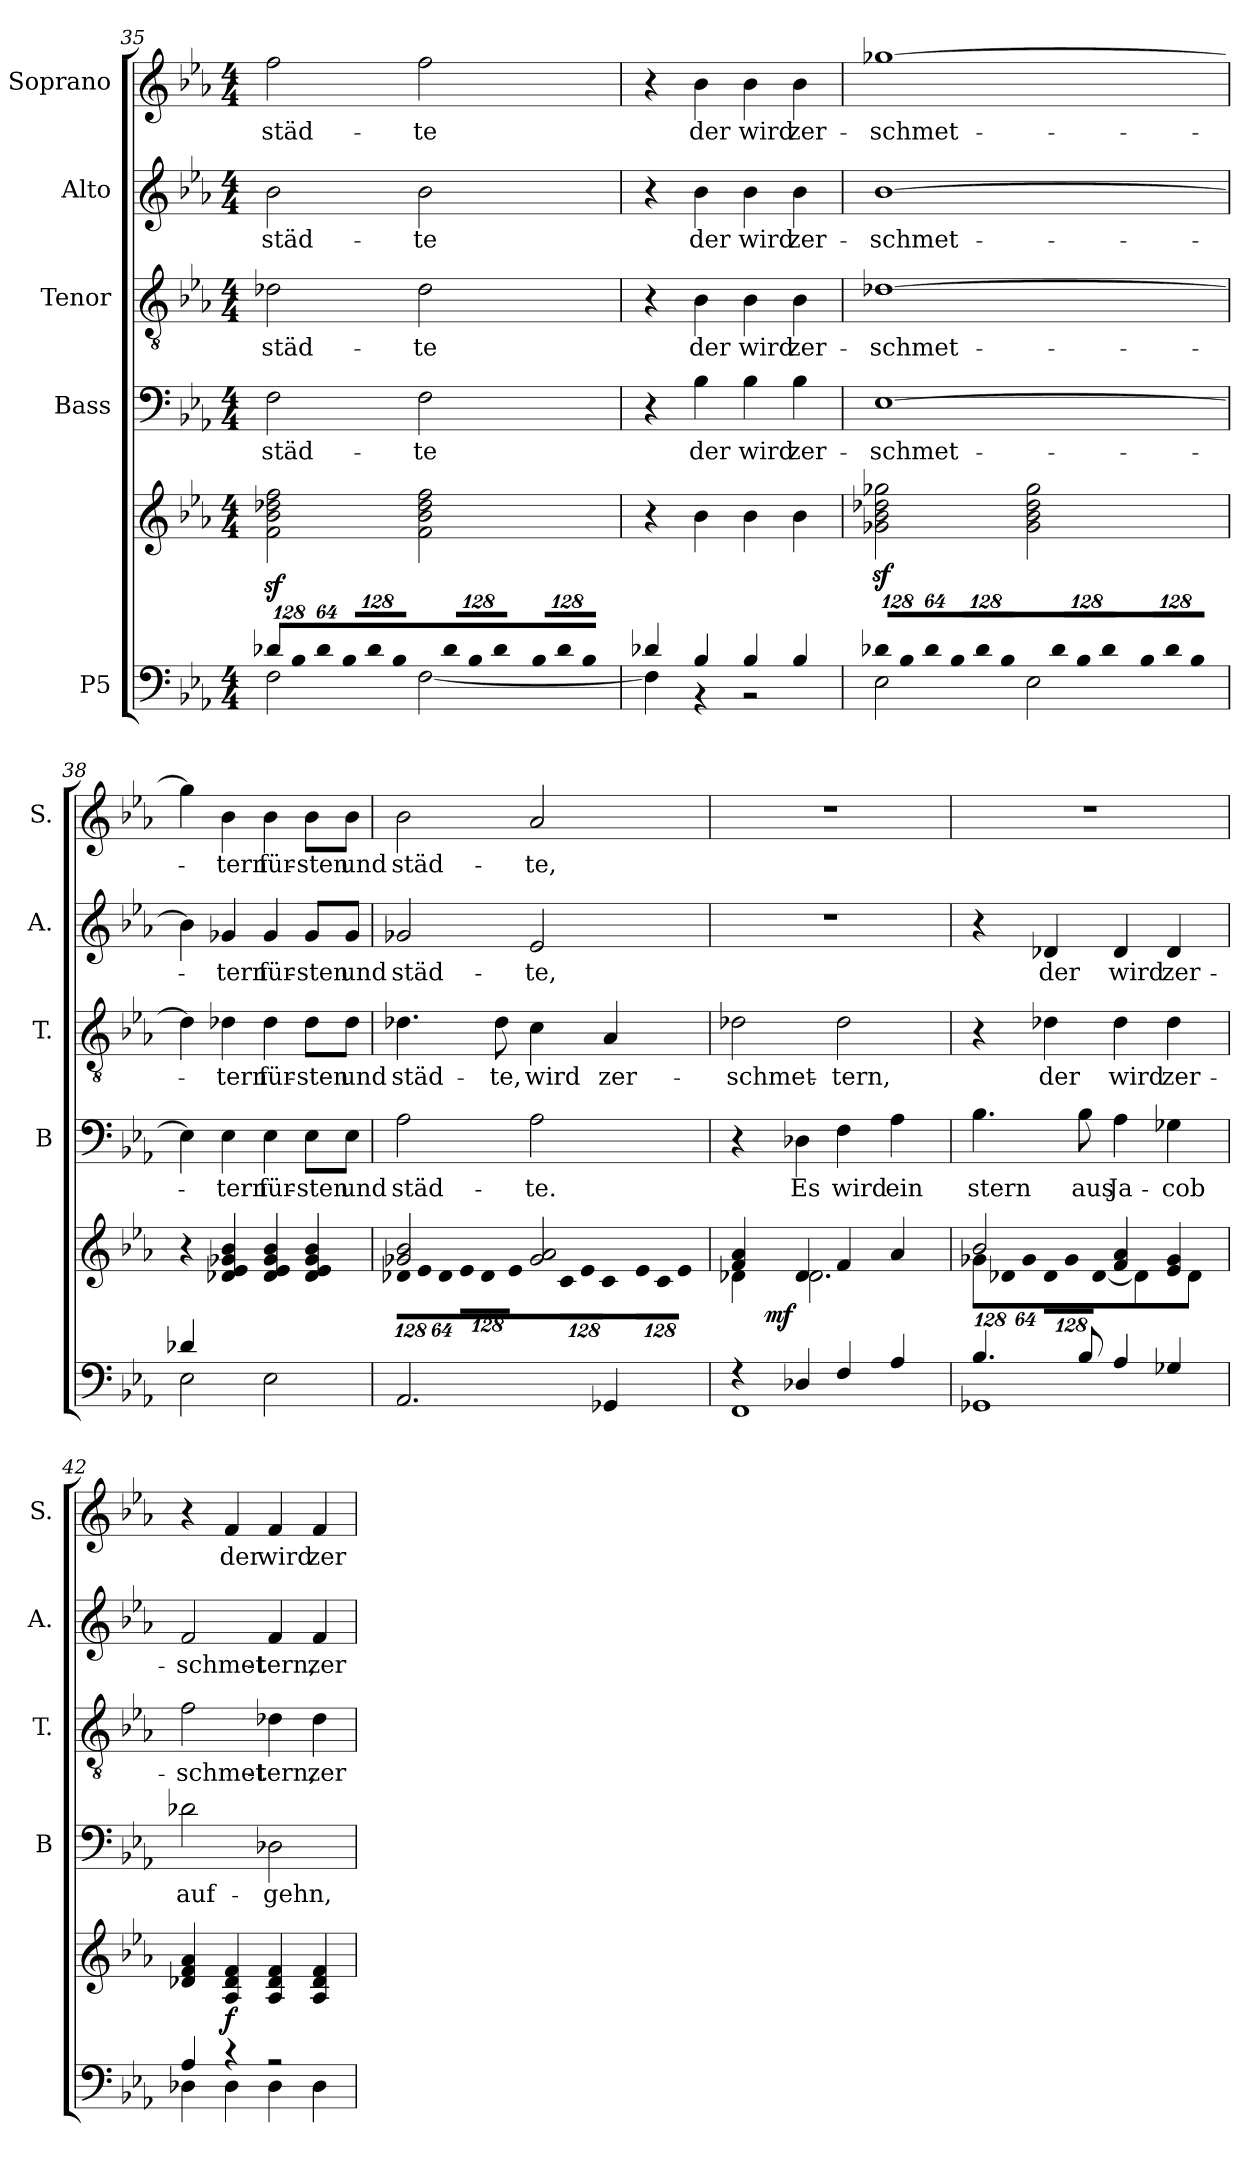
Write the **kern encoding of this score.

**kern	**kern	**dynam	**kern	**text	**kern	**text	**kern	**text	**kern	**text
*part5	*part5	*part5	*part4	*part4	*part3	*part3	*part2	*part2	*part1	*part1
*staff6	*staff5	*staff5/6	*staff4	*staff4	*staff3	*staff3	*staff2	*staff2	*staff1	*staff1
*I"P5	*	*	*I"Bass	*	*I"Tenor	*	*I"Alto	*	*I"Soprano	*
*	*	*	*I'B	*	*I'T.	*	*I'A.	*	*I'S.	*
*clefF4	*clefG2	*	*clefF4	*	*clefGv2	*	*clefG2	*	*clefG2	*
*	*	*	*	*	*ITrd7c12	*	*	*	*	*
*k[b-e-a-]	*k[b-e-a-]	*	*k[b-e-a-]	*	*k[b-e-a-]	*	*k[b-e-a-]	*	*k[b-e-a-]	*
*E-:	*E-:	*	*E-:	*	*E-:	*	*E-:	*	*E-:	*
*M4/4	*M4/4	*	*M4/4	*	*M4/4	*	*M4/4	*	*M4/4	*
*Xbrackettup	*	*	*	*	*	*	*	*	*	*
=35	=35	=35	=35	=35	=35	=35	=35	=35	=35	=35
!LO:N:vis=8	!	!	!	!	!	!	!	!	!	!
*^	*	*	*	*	*	*	*	*	*	*
!	!	!	!	!	!LO:LY:b:color=#000000	!	!	!	!	!	!
!	!	!	!	!	!	!	!LO:LY:b:color=#000000	!	!	!	!
!	!	!	!	!	!	!	!	!	!LO:LY:b:color=#000000	!	!
!	!	!	!	!	!	!	!	!	!	!	!LO:LY:b:color=#000000
1024%85d-Xi/L	2Fi\	2fi\z 2b-iz 2dd-Xiz 2ffiz	.	2Fi\	städ-	2D-Xi\	städ-	2b-i\	städ-	2ffi\	städ-
!LO:N:vis=8	!	!	!	!	!	!	!	!	!	!	!
1024%85B-i/	.	.	.	.	.	.	.	.	.	.	.
!LO:N:vis=8	!	!	!	!	!	!	!	!	!	!	!
512%43d-i/J	.	.	.	.	.	.	.	.	.	.	.
!LO:N:vis=8	!	!	!	!	!	!	!	!	!	!	!
1024%85B-i/L	.	.	.	.	.	.	.	.	.	.	.
!LO:N:vis=8	!	!	!	!	!	!	!	!	!	!	!
1024%85d-i/	.	.	.	.	.	.	.	.	.	.	.
!LO:N:vis=8	!	!	!	!	!	!	!	!	!	!	!
512%43B-i/J	.	.	.	.	.	.	.	.	.	.	.
!LO:N:vis=8	!	!	!	!	!	!	!	!	!	!	!
!	!	!	!	!	!LO:LY:b:color=#000000	!	!	!	!	!	!
!	!	!	!	!	!	!	!LO:LY:b:color=#000000	!	!	!	!
!	!	!	!	!	!	!	!	!	!LO:LY:b:color=#000000	!	!
!	!	!	!	!	!	!	!	!	!	!	!LO:LY:b:color=#000000
1024%85d-i/L	[2Fi\	2fi\ 2b-i 2dd-i 2ffi	.	2Fi\	-te	2D-i\	-te	2b-i\	-te	2ffi\	-te
!LO:N:vis=8	!	!	!	!	!	!	!	!	!	!	!
1024%85B-i/	.	.	.	.	.	.	.	.	.	.	.
!LO:N:vis=8	!	!	!	!	!	!	!	!	!	!	!
512%43d-i/J	.	.	.	.	.	.	.	.	.	.	.
!LO:N:vis=8	!	!	!	!	!	!	!	!	!	!	!
1024%85B-i/L	.	.	.	.	.	.	.	.	.	.	.
!LO:N:vis=8	!	!	!	!	!	!	!	!	!	!	!
1024%85d-i/	.	.	.	.	.	.	.	.	.	.	.
!LO:N:vis=8	!	!	!	!	!	!	!	!	!	!	!
512%43B-i/J	.	.	.	.	.	.	.	.	.	.	.
=36	=36	=36	=36	=36	=36	=36	=36	=36	=36	=36	=36
4d-Xi/	4Fi\]	4r	.	4r	.	4r	.	4r	.	4r	.
!	!	!	!	!	!LO:LY:b:color=#000000	!	!	!	!	!	!
!	!	!	!	!	!	!	!LO:LY:b:color=#000000	!	!	!	!
!	!	!	!	!	!	!	!	!	!LO:LY:b:color=#000000	!	!
!	!	!	!	!	!	!	!	!	!	!	!LO:LY:b:color=#000000
4B-i/	4r	4b-i\	.	4B-i\	der	4BB-i\	der	4b-i\	der	4b-i\	der
!	!	!	!	!	!LO:LY:b:color=#000000	!	!	!	!	!	!
!	!	!	!	!	!	!	!LO:LY:b:color=#000000	!	!	!	!
!	!	!	!	!	!	!	!	!	!LO:LY:b:color=#000000	!	!
!	!	!	!	!	!	!	!	!	!	!	!LO:LY:b:color=#000000
4B-i/	2r	4b-i\	.	4B-i\	wird	4BB-i\	wird	4b-i\	wird	4b-i\	wird
!	!	!	!	!	!LO:LY:b:color=#000000	!	!	!	!	!	!
!	!	!	!	!	!	!	!LO:LY:b:color=#000000	!	!	!	!
!	!	!	!	!	!	!	!	!	!LO:LY:b:color=#000000	!	!
!	!	!	!	!	!	!	!	!	!	!	!LO:LY:b:color=#000000
4B-i/	.	4b-i\	.	4B-i\	zer-	4BB-i\	zer-	4b-i\	zer-	4b-i\	zer-
=37	=37	=37	=37	=37	=37	=37	=37	=37	=37	=37	=37
!LO:N:vis=8	!	!	!	!	!	!	!	!	!	!	!
!	!	!	!	!	!LO:LY:b:color=#000000	!	!	!	!	!	!
!	!	!	!	!	!	!	!LO:LY:b:color=#000000	!	!	!	!
!	!	!	!	!	!	!	!	!	!LO:LY:b:color=#000000	!	!
!	!	!	!	!	!	!	!	!	!	!	!LO:LY:b:color=#000000
1024%85d-Xi/L	2E-i\	2g-Xi\z 2b-iz 2dd-Xiz 2gg-Xiz	.	[1E-i	-schmet-	[1D-Xi	-schmet-	[1b-i	-schmet-	[1gg-Xi	-schmet-
!LO:N:vis=8	!	!	!	!	!	!	!	!	!	!	!
1024%85B-i/	.	.	.	.	.	.	.	.	.	.	.
!LO:N:vis=8	!	!	!	!	!	!	!	!	!	!	!
512%43d-i/J	.	.	.	.	.	.	.	.	.	.	.
!LO:N:vis=8	!	!	!	!	!	!	!	!	!	!	!
1024%85B-i/L	.	.	.	.	.	.	.	.	.	.	.
!LO:N:vis=8	!	!	!	!	!	!	!	!	!	!	!
1024%85d-i/	.	.	.	.	.	.	.	.	.	.	.
!LO:N:vis=8	!	!	!	!	!	!	!	!	!	!	!
512%43B-i/J	.	.	.	.	.	.	.	.	.	.	.
!LO:N:vis=8	!	!	!	!	!	!	!	!	!	!	!
1024%85d-i/L	2E-i\	2g-i\ 2b-i 2dd-i 2gg-i	.	.	.	.	.	.	.	.	.
!LO:N:vis=8	!	!	!	!	!	!	!	!	!	!	!
1024%85B-i/	.	.	.	.	.	.	.	.	.	.	.
!LO:N:vis=8	!	!	!	!	!	!	!	!	!	!	!
512%43d-i/J	.	.	.	.	.	.	.	.	.	.	.
!LO:N:vis=8	!	!	!	!	!	!	!	!	!	!	!
1024%85B-i/L	.	.	.	.	.	.	.	.	.	.	.
!LO:N:vis=8	!	!	!	!	!	!	!	!	!	!	!
1024%85d-i/	.	.	.	.	.	.	.	.	.	.	.
!LO:N:vis=8	!	!	!	!	!	!	!	!	!	!	!
512%43B-i/J	.	.	.	.	.	.	.	.	.	.	.
=38	=38	=38	=38	=38	=38	=38	=38	=38	=38	=38	=38
4d-Xi/	2E-i\	4r	.	4E-i\]	.	4D-i\]	.	4b-i\]	.	4gg-i\]	.
!	!	!	!	!	!LO:LY:b:color=#000000	!	!	!	!	!	!
!	!	!	!	!	!	!	!LO:LY:b:color=#000000	!	!	!	!
!	!	!	!	!	!	!	!	!	!LO:LY:b:color=#000000	!	!
!	!	!	!	!	!	!	!	!	!	!	!LO:LY:b:color=#000000
2.ryy	.	4d-Xi/ 4e-i 4g-Xi 4b-i	.	4E-i\	-tern	4D-Xi\	-tern	4g-Xi/	-tern	4b-i\	-tern
!	!	!	!	!	!LO:LY:b:color=#000000	!	!	!	!	!	!
!	!	!	!	!	!	!	!LO:LY:b:color=#000000	!	!	!	!
!	!	!	!	!	!	!	!	!	!LO:LY:b:color=#000000	!	!
!	!	!	!	!	!	!	!	!	!	!	!LO:LY:b:color=#000000
.	2E-i\	4d-i/ 4e-i 4g-i 4b-i	.	4E-i\	für-	4D-i\	für-	4g-i/	für-	4b-i\	für-
!	!	!	!	!	!LO:LY:b:color=#000000	!	!	!	!	!	!
!	!	!	!	!	!	!	!LO:LY:b:color=#000000	!	!	!	!
!	!	!	!	!	!	!	!	!	!LO:LY:b:color=#000000	!	!
!	!	!	!	!	!	!	!	!	!	!	!LO:LY:b:color=#000000
.	.	4d-i/ 4e-i 4g-i 4b-i	.	8E-i\L	-sten	8D-i\L	-sten	8g-i/L	-sten	8b-i\L	-sten
!	!	!	!	!	!LO:LY:b:color=#000000	!	!	!	!	!	!
!	!	!	!	!	!	!	!LO:LY:b:color=#000000	!	!	!	!
!	!	!	!	!	!	!	!	!	!LO:LY:b:color=#000000	!	!
!	!	!	!	!	!	!	!	!	!	!	!LO:LY:b:color=#000000
.	.	.	.	8E-i\J	und	8D-i\J	und	8g-i/J	und	8b-i\J	und
*v	*v	*	*	*	*	*	*	*	*	*	*
!!LO:PB:g=z
=39	=39	=39	=39	=39	=39	=39	=39	=39	=39	=39
*	*^	*	*	*	*	*	*	*	*	*
*	*	*Xbrackettup	*	*	*	*	*	*	*	*	*
!	!	!LO:N:vis=8	!	!	!	!	!	!	!	!	!
!	!	!	!	!	!LO:LY:b:color=#000000	!	!	!	!	!	!
!	!	!	!	!	!	!	!LO:LY:b:color=#000000	!	!	!	!
!	!	!	!	!	!	!	!	!	!LO:LY:b:color=#000000	!	!
!	!	!	!	!	!	!	!	!	!	!	!LO:LY:b:color=#000000
2.AA-i/	2g-Xi/ 2b-i	1024%85d-Xi\L	.	2A-i\	städ-	4.D-Xi\	städ-	2g-Xi/	städ-	2b-i\	städ-
!	!	!LO:N:vis=8	!	!	!	!	!	!	!	!	!
.	.	1024%85e-i\	.	.	.	.	.	.	.	.	.
!	!	!LO:N:vis=8	!	!	!	!	!	!	!	!	!
.	.	512%43d-i\J	.	.	.	.	.	.	.	.	.
!	!	!LO:N:vis=8	!	!	!	!	!	!	!	!	!
.	.	1024%85e-i\L	.	.	.	.	.	.	.	.	.
!	!	!LO:N:vis=8	!	!	!	!	!	!	!	!	!
.	.	1024%85d-i\	.	.	.	.	.	.	.	.	.
!	!	!	!	!	!	!	!LO:LY:b:color=#000000	!	!	!	!
.	.	.	.	.	.	8D-i\	-te,	.	.	.	.
!	!	!LO:N:vis=8	!	!	!	!	!	!	!	!	!
.	.	512%43e-i\J	.	.	.	.	.	.	.	.	.
!	!	!LO:N:vis=8	!	!	!	!	!	!	!	!	!
!	!	!	!	!	!LO:LY:b:color=#000000	!	!	!	!	!	!
!	!	!	!	!	!	!	!LO:LY:b:color=#000000	!	!	!	!
!	!	!	!	!	!	!	!	!	!LO:LY:b:color=#000000	!	!
!	!	!	!	!	!	!	!	!	!	!	!LO:LY:b:color=#000000
.	2g-i/ 2a-i	1024%85ci\L	.	2A-i\	-te.	4Ci\	wird	2e-i/	-te,	2a-i/	-te,
!	!	!LO:N:vis=8	!	!	!	!	!	!	!	!	!
.	.	1024%85e-i\	.	.	.	.	.	.	.	.	.
!	!	!LO:N:vis=8	!	!	!	!	!	!	!	!	!
.	.	512%43ci\J	.	.	.	.	.	.	.	.	.
!	!	!LO:N:vis=8	!	!	!	!	!	!	!	!	!
!	!	!	!	!	!	!	!LO:LY:b:color=#000000	!	!	!	!
4GG-Xi/	.	1024%85e-i\L	.	.	.	4AA-i/	zer-	.	.	.	.
!	!	!LO:N:vis=8	!	!	!	!	!	!	!	!	!
.	.	1024%85ci\	.	.	.	.	.	.	.	.	.
!	!	!LO:N:vis=8	!	!	!	!	!	!	!	!	!
.	.	512%43e-i\J	.	.	.	.	.	.	.	.	.
=40	=40	=40	=40	=40	=40	=40	=40	=40	=40	=40	=40
*^	*	*	*	*	*	*	*	*	*	*	*
!	!	!	!	!	!	!	!	!LO:LY:b:color=#000000	!	!	!	!
*	*	*	*^	*	*	*	*	*	*	*	*	*
4r	1FFi	4fi/ 4a-i	4d-Xi\	16ryy	.	4r	.	2D-Xi\	-schmet-	1r	.	1r	.
.	.	.	.	32ryy	.	.	.	.	.	.	.	.	.
.	.	.	.	128ryy	.	.	.	.	.	.	.	.	.
.	.	.	.	2ryy	mf	.	.	.	.	.	.	.	.
!	!	!	!	!	!	!	!LO:LY:b:color=#000000	!	!	!	!	!	!
4D-Xi/	.	4d-i/	2.d-i\	.	.	4D-Xi\	Es	.	.	.	.	.	.
!	!	!	!	!	!	!	!LO:LY:b:color=#000000	!	!	!	!	!	!
!	!	!	!	!	!	!	!	!	!LO:LY:b:color=#000000	!	!	!	!
4Fi/	.	4fi/	.	.	.	4Fi\	wird	2D-i\	-tern,	.	.	.	.
.	.	.	.	4ryy	.	.	.	.	.	.	.	.	.
!	!	!	!	!	!	!	!LO:LY:b:color=#000000	!	!	!	!	!	!
4A-i/	.	4a-i/	.	.	.	4A-i\	ein	.	.	.	.	.	.
.	.	.	.	8ryy	.	.	.	.	.	.	.	.	.
.	.	.	.	64.ryy	.	.	.	.	.	.	.	.	.
=41	=41	=41	=41	=41	=41	=41	=41	=41	=41	=41	=41	=41	=41
!	!	!	!LO:N:vis=8	!	!	!	!	!	!	!	!	!	!
*	*	*	*v	*v	*	*	*	*	*	*	*	*	*
*	*	*	*^	*	*	*	*	*	*	*	*	*
!	!	!	!	!	!	!	!LO:LY:b:color=#000000	!	!	!	!	!	!
*	*	*	*v	*v	*	*	*	*	*	*	*	*	*
4.B-i/	1GG-Xi	2b-i/	1024%85g-Xi\L	.	4.B-i\	stern	4r	.	4r	.	1r	.
!	!	!	!LO:N:vis=8	!	!	!	!	!	!	!	!	!
.	.	.	1024%85d-Xi\	.	.	.	.	.	.	.	.	.
!	!	!	!LO:N:vis=8	!	!	!	!	!	!	!	!	!
.	.	.	512%43g-i\J	.	.	.	.	.	.	.	.	.
!	!	!	!LO:N:vis=8	!	!	!	!	!	!	!	!	!
!	!	!	!	!	!	!	!	!LO:LY:b:color=#000000	!	!	!	!
!	!	!	!	!	!	!	!	!	!	!LO:LY:b:color=#000000	!	!
.	.	.	1024%85d-i\L	.	.	.	4D-Xi\	der	4d-Xi/	der	.	.
!	!	!	!LO:N:vis=8	!	!	!	!	!	!	!	!	!
.	.	.	1024%85g-i\	.	.	.	.	.	.	.	.	.
!	!	!	!	!	!	!LO:LY:b:color=#000000	!	!	!	!	!	!
8B-i/	.	.	.	.	8B-i\	aus	.	.	.	.	.	.
!	!	!	!LO:N:vis=8	!	!	!	!	!	!	!	!	!
.	.	.	[512%43d-i\J	.	.	.	.	.	.	.	.	.
!	!	!	!	!	!	!LO:LY:b:color=#000000	!	!	!	!	!	!
!	!	!	!	!	!	!	!	!LO:LY:b:color=#000000	!	!	!	!
!	!	!	!	!	!	!	!	!	!	!LO:LY:b:color=#000000	!	!
4A-i/	.	4fi/ 4a-i	4d-i\]	.	4A-i\	Ja-	4D-i\	wird	4d-i/	wird	.	.
!	!	!	!	!	!	!LO:LY:b:color=#000000	!	!	!	!	!	!
!	!	!	!	!	!	!	!	!LO:LY:b:color=#000000	!	!	!	!
!	!	!	!	!	!	!	!	!	!	!LO:LY:b:color=#000000	!	!
4G-Xi/	.	4e-i/ 4g-i	4d-i\	.	4G-Xi\	-cob	4D-i\	zer-	4d-i/	zer-	.	.
*	*	*v	*v	*	*	*	*	*	*	*	*	*
=42	=42	=42	=42	=42	=42	=42	=42	=42	=42	=42	=42
*	*	*^	*	*	*	*	*	*	*	*	*
!	!	!	!	!	!	!LO:LY:b:color=#000000	!	!	!	!	!	!
*	*	*v	*v	*	*	*	*	*	*	*	*	*
*	*	*^	*	*	*	*	*	*	*	*	*
!	!	!	!	!	!	!	!	!LO:LY:b:color=#000000	!	!	!	!
*	*	*v	*v	*	*	*	*	*	*	*	*	*
*	*	*^	*	*	*	*	*	*	*	*	*
!	!	!	!	!	!	!	!	!	!	!LO:LY:b:color=#000000	!	!
*	*	*v	*v	*	*	*	*	*	*	*	*	*
4A-i/	4D-Xi\	4d-Xi/ 4fi 4a-i	.	2d-Xi\	auf-	2Fi\	-schmet-	2fi/	-schmet-	4r	.
!	!	!	!	!	!	!	!	!	!	!	!LO:LY:b:color=#000000
4r	4D-i\	4A-i/ 4d-i 4fi	f	.	.	.	.	.	.	4fi/	der
!	!	!	!	!	!LO:LY:b:color=#000000	!	!	!	!	!	!
!	!	!	!	!	!	!	!LO:LY:b:color=#000000	!	!	!	!
!	!	!	!	!	!	!	!	!	!LO:LY:b:color=#000000	!	!
!	!	!	!	!	!	!	!	!	!	!	!LO:LY:b:color=#000000
2r	4D-i\	4A-i/ 4d-i 4fi	.	2D-Xi\	-gehn,	4D-Xi\	-tern,	4fi/	-tern,	4fi/	wird
!	!	!	!	!	!	!	!LO:LY:b:color=#000000	!	!	!	!
!	!	!	!	!	!	!	!	!	!LO:LY:b:color=#000000	!	!
!	!	!	!	!	!	!	!	!	!	!	!LO:LY:b:color=#000000
.	4D-i\	4A-i/ 4d-i 4fi	.	.	.	4D-i\	zer-	4fi/	zer-	4fi/	zer-
*v	*v	*	*	*	*	*	*	*	*	*	*
=	=	=	=	=	=	=	=	=	=	=
*-	*-	*-	*-	*-	*-	*-	*-	*-	*-	*-
